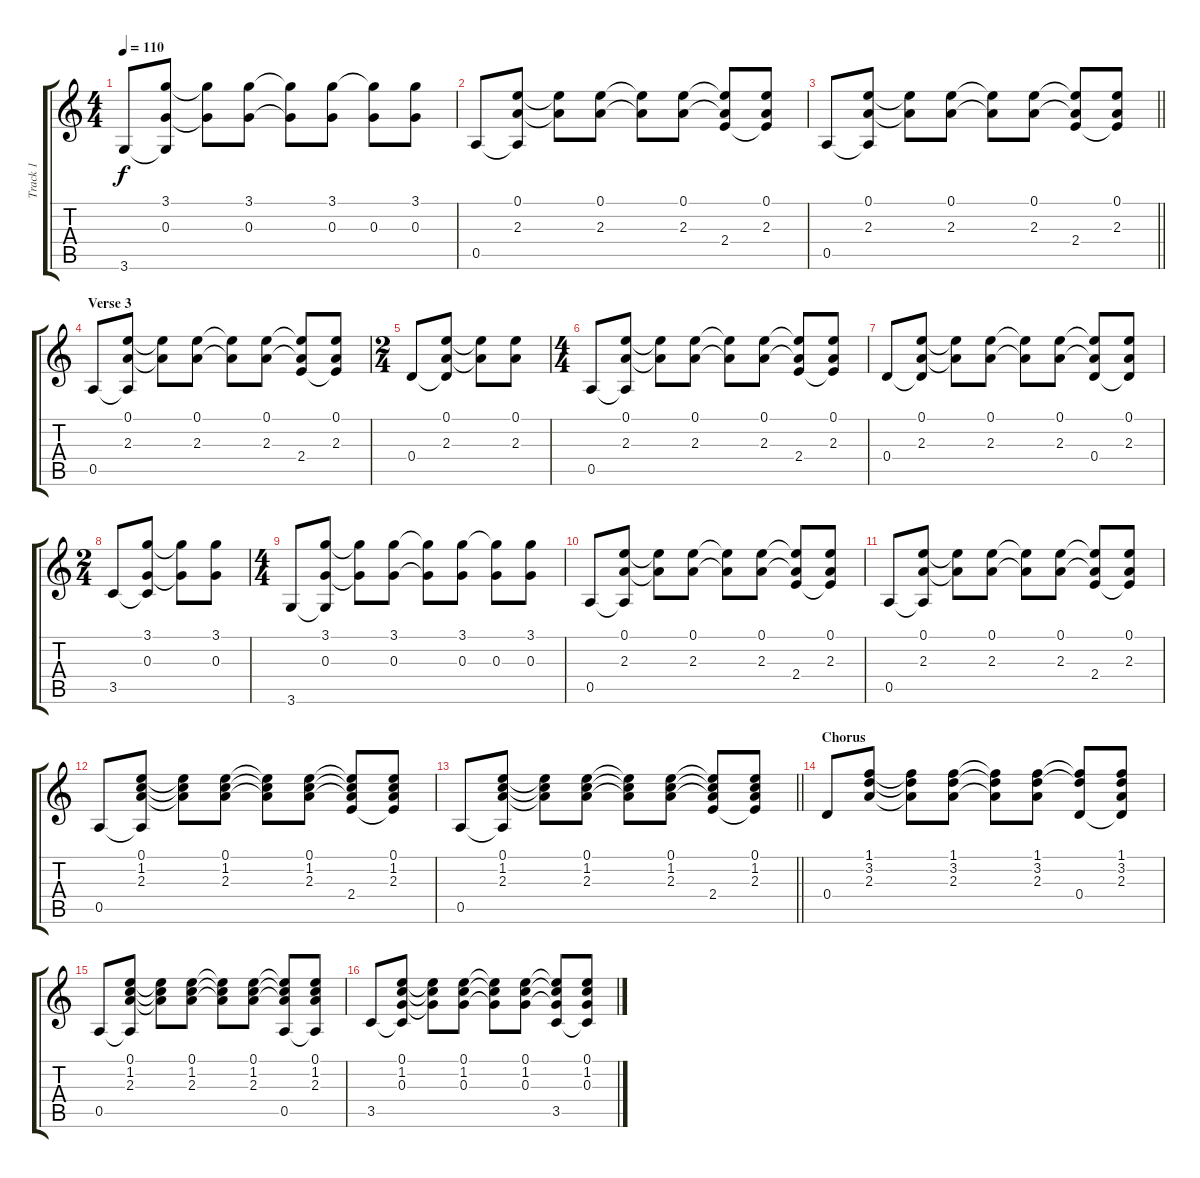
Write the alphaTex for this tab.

\track ("Track 1" "Track 1") {instrument acousticguitarsteel}
\staff {score tabs}
\tuning (E4 B3 G3 D3 A2 E2) {hide}
\ts (4 4)
\tempo 110
\clef g2
\ks c
3.6.8{dy f} (3.1 0.3 3.6{t}).8 (3.1{t} 0.3{t}).8 (3.1 0.3).8 (3.1{t} 0.3{t}).8 (3.1 0.3).8 (3.1{t} 0.3).8 (3.1 0.3).8 |
0.5.8 (0.1 2.3 0.5{t}).8 (0.1{t} 2.3{t}).8 (0.1 2.3).8 (0.1{t} 2.3{t}).8 (0.1 2.3).8 (0.1{t} 2.3{t} 2.4).8 (0.1 2.3 2.4{t}).8 |
\barLineRight lightlight
0.5.8 (0.1 2.3 0.5{t}).8 (0.1{t} 2.3{t}).8 (0.1 2.3).8 (0.1{t} 2.3{t}).8 (0.1 2.3).8 (0.1{t} 2.3{t} 2.4).8 (0.1 2.3 2.4{t}).8 |
\section ("" "Verse 3")
0.5.8 (0.1 2.3 0.5{t}).8 (0.1{t} 2.3{t}).8 (0.1 2.3).8 (0.1{t} 2.3{t}).8 (0.1 2.3).8 (0.1{t} 2.3{t} 2.4).8 (0.1 2.3 2.4{t}).8 |
\ts (2 4)
0.4.8 (0.1 2.3 0.4{t}).8 (0.1{t} 2.3{t}).8 (0.1 2.3).8 |
\ts (4 4)
0.5.8 (0.1 2.3 0.5{t}).8 (0.1{t} 2.3{t}).8 (0.1 2.3).8 (0.1{t} 2.3{t}).8 (0.1 2.3).8 (0.1{t} 2.3{t} 2.4).8 (0.1 2.3 2.4{t}).8 |
0.4.8 (0.1 2.3 0.4{t}).8 (0.1{t} 2.3{t}).8 (0.1 2.3).8 (0.1{t} 2.3{t}).8 (0.1 2.3).8 (0.1{t} 2.3{t} 0.4).8 (0.1 2.3 0.4{t}).8 |
\ts (2 4)
3.5.8 (3.1 0.3 3.5{t}).8 (3.1{t} 0.3{t}).8 (3.1 0.3).8 |
\ts (4 4)
3.6.8 (3.1 0.3 3.6{t}).8 (3.1{t} 0.3{t}).8 (3.1 0.3).8 (3.1{t} 0.3{t}).8 (3.1 0.3).8 (3.1{t} 0.3).8 (3.1 0.3).8 |
0.5.8 (0.1 2.3 0.5{t}).8 (0.1{t} 2.3{t}).8 (0.1 2.3).8 (0.1{t} 2.3{t}).8 (0.1 2.3).8 (0.1{t} 2.3{t} 2.4).8 (0.1 2.3 2.4{t}).8 |
0.5.8 (0.1 2.3 0.5{t}).8 (0.1{t} 2.3{t}).8 (0.1 2.3).8 (0.1{t} 2.3{t}).8 (0.1 2.3).8 (0.1{t} 2.3{t} 2.4).8 (0.1 2.3 2.4{t}).8 |
0.5.8 (0.1 1.2 2.3 0.5{t}).8 (0.1{t} 1.2{t} 2.3{t}).8 (0.1 1.2 2.3).8 (0.1{t} 1.2{t} 2.3{t}).8 (0.1 1.2 2.3).8 (0.1{t} 1.2{t} 2.3{t} 2.4).8 (0.1 1.2 2.3 2.4{t}).8 |
\barLineRight lightlight
0.5.8 (0.1 1.2 2.3 0.5{t}).8 (0.1{t} 1.2{t} 2.3{t}).8 (0.1 1.2 2.3).8 (0.1{t} 1.2{t} 2.3{t}).8 (0.1 1.2 2.3).8 (0.1{t} 1.2{t} 2.3{t} 2.4).8 (0.1 1.2 2.3 2.4{t}).8 |
\section ("" "Chorus")
0.4.8 (1.1 3.2 2.3).8 (1.1{t} 3.2{t} 2.3{t}).8 (1.1 3.2 2.3).8 (1.1{t} 3.2{t} 2.3{t}).8 (1.1 3.2 2.3).8 (1.1{t} 3.2{t} 0.4).8 (1.1 3.2 2.3 0.4{t}).8 |
0.5.8 (0.1 1.2 2.3 0.5{t}).8 (0.1{t} 1.2{t} 2.3{t}).8 (0.1 1.2 2.3).8 (0.1{t} 1.2{t} 2.3{t}).8 (0.1 1.2 2.3).8 (0.1{t} 1.2{t} 2.3{t} 0.5).8 (0.1 1.2 2.3 0.5{t}).8 |
3.5.8 (0.1 1.2 0.3 3.5{t}).8 (0.1{t} 1.2{t} 0.3{t}).8 (0.1 1.2 0.3).8 (0.1{t} 1.2{t} 0.3{t}).8 (0.1 1.2 0.3).8 (0.1{t} 1.2{t} 0.3{t} 3.5).8 (0.1 1.2 0.3 3.5{t}).8
